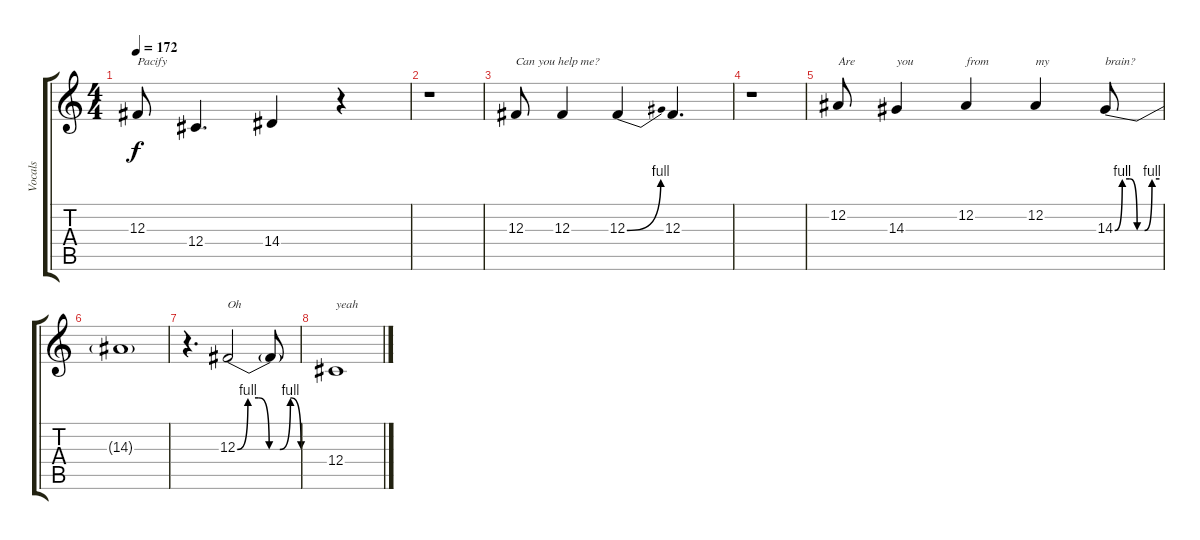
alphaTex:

\track ("Vocals" "Vocals") {instrument tenorsax}
\staff {score tabs}
\tuning (Eb4 Bb3 Gb3 Db3 Ab2 Eb2) {hide}
\ts (4 4)
\tempo 172
\clef g2
\ks c
12.3.8{txt "Pacify" dy f} 12.4.4{d} 14.4.4 r.4 |
r.1 |
12.3.8{txt "Can you help me?"} 12.3.4 12.3{be (bend 0 0 60 4)}.4 12.3.4{d} |
r.1 |
12.2.8{txt "Are"} 14.3.4{txt "you"} 12.2.4{txt "from"} 12.2.4{txt "my"} 14.3{be (custom 0 0 10 4 20 4 30 0 40 0 50 4 60 4)}.8{txt "brain?"} |
14.3{t}.1 |
r.4{d} 12.3{be (custom 0 0 10 4 20 4 30 0 40 0 50 4 60 0)}.2{txt "Oh"} 12.3{t}.8 |
12.4.1{txt "yeah"}
